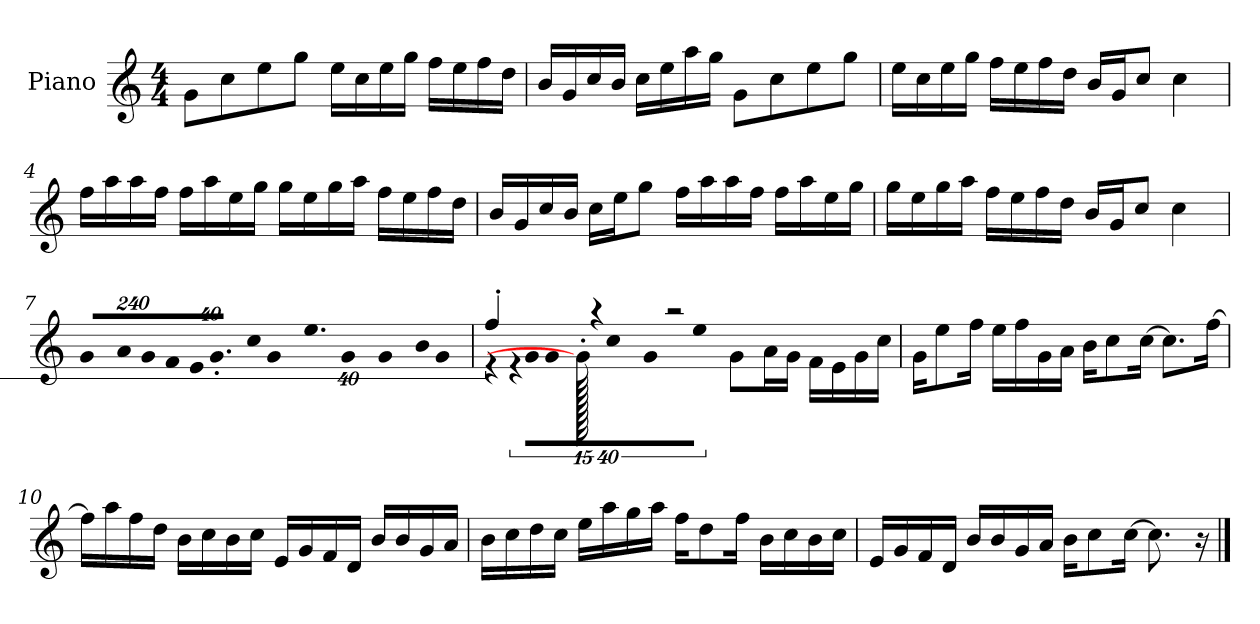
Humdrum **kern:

**kern
*part1
*staff1
*I"Piano
*I'P-no
*clefG2
*k[]
*M4/4
*MM90
=1
8g\L
8cc\
8ee\
8gg\J
16ee\LL
16cc\
16ee\
16gg\JJ
16ff\LL
16ee\
16ff\
16dd\JJ
=2
16b/LL
16g/
16cc/
16b/JJ
16cc\LL
16ee\
16aa\
16gg\JJ
8g\L
8cc\
8ee\
8gg\J
=3
16ee\LL
16cc\
16ee\
16gg\JJ
16ff\LL
16ee\
16ff\
16dd\JJ
16b/LL
16g/J
8cc/J
4cc\
!!LO:LB:g=z
=4
16ff\LL
16aa\
16aa\
16ff\JJ
16ff\LL
16aa\
16ee\
16gg\JJ
16gg\LL
16ee\
16gg\
16aa\JJ
16ff\LL
16ee\
16ff\
16dd\JJ
=5
16b/LL
16g/
16cc/
16b/JJ
16cc\LL
16ee\J
8gg\J
16ff\LL
16aa\
16aa\
16ff\JJ
16ff\LL
16aa\
16ee\
16gg\JJ
=6
16gg\LL
16ee\
16gg\
16aa\JJ
16ff\LL
16ee\
16ff\
16dd\JJ
16b/LL
16g/J
8cc/J
4cc\
!!LO:LB:g=z
=7
*Xbrackettup
!LO:N:vis=8
960%137g/L
!LO:N:vis=16
1920%137a/L
!LO:N:vis=16
1920%137g/
!LO:N:vis=16
1920%137f/
!LO:N:vis=32
640%23e/K
!LO:N:vis=16.
960%103g'/JJ
!LO:N:vis=32
640%23cc\KLL
!LO:N:vis=16
1920%137g\
!LO:N:vis=16.
960%103ee\
!LO:N:vis=16
1920%137g\
!LO:N:vis=16
1920%137g\
!LO:N:vis=32
640%23b\K
[384%41g\J
=8
*^
*	*brackettup
!	!LO:N:vis=16
4ff'/	1920%137r
!	!LO:N:vis=32
.	640%23r
!	!LO:N:vis=32
.	640%23g\KLL
!	!LO:N:vis=16
.	1920%137g\
!	!LO:N:vis=16
.	1920%137cc\
1920g'\]	.
4r	.
!	!LO:N:vis=16
.	1920%137g\J
!	!LO:N:vis=8
.	960%137ee\J
.	8g\L
2r	.
.	16a\L
.	16g\JJ
.	16f\LL
.	16e\
.	16g\
.	16cc\JJ
.	1920ryy
*v	*v
=9
16g\KL
8ee\
16ff\Jk
16ee\LL
16ff\
16g\
16a\JJ
16b\KL
8cc\
[16cc\Jk
8.cc\L]
[16ff\Jk
!!LO:LB:g=z
=10
16ff\LL]
16aa\
16ff\
16dd\JJ
16b\LL
16cc\
16b\
16cc\JJ
16e/LL
16g/
16f/
16d/JJ
16b/LL
16b/
16g/
16a/JJ
=11
16b\LL
16cc\
16dd\
16cc\JJ
16ee\LL
16aa\
16gg\
16aa\JJ
16ff\KL
8dd\
16ff\Jk
16b\LL
16cc\
16b\
16cc\JJ
=12
16e/LL
16g/
16f/
16d/JJ
16b/LL
16b/
16g/
16a/JJ
16b\KL
8cc\
[16cc\Jk
8.cc\]
16r
==
*-
